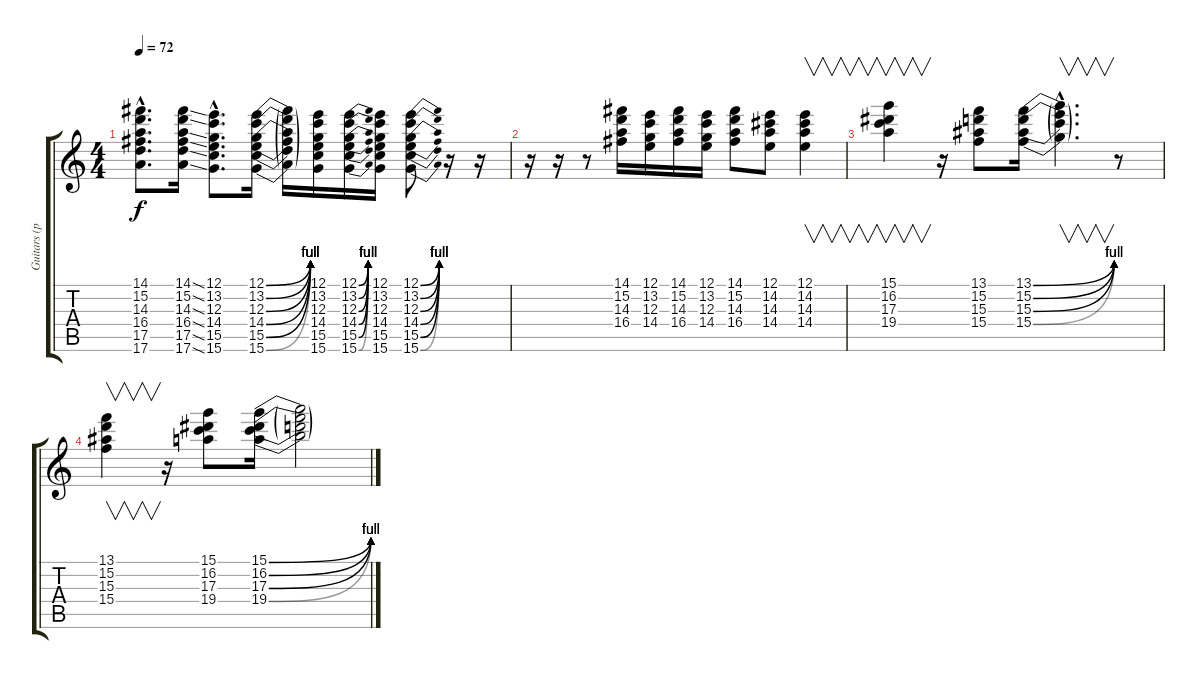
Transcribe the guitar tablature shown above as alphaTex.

\track ("Guitars (pan left)" "Guitars (p") {instrument distortionguitar}
\staff {score tabs}
\tuning (E4 B3 G3 D3 A2 E2) {hide}
\ts (4 4)
\tempo 72
\clef g2
\ks c
(14.1{hac} 15.2{hac} 14.3{hac} 16.4{hac} 17.5{hac} 17.6{hac}).8{d dy f instrument distortionguitar} (14.1{ss} 15.2{ss} 14.3{ss} 16.4{ss} 17.5{ss} 17.6{ss}).16 (12.1{hac} 13.2{hac} 12.3{hac} 14.4{hac} 15.5{hac} 15.6{hac}).8{d} (12.1{be (bend 0 0 60 4)} 13.2{be (bend 0 0 60 4)} 12.3{be (bend 0 0 60 4)} 14.4{be (bend 0 0 60 4)} 15.5{be (bend 0 0 60 4)} 15.6{be (bend 0 0 60 4)}).16 (12.1{t} 13.2{t} 12.3{t} 14.4{t} 15.5{t} 15.6{t}).16 (12.1 13.2 12.3 14.4 15.5 15.6).16 (12.1{be (bend 0 0 60 4)} 13.2{be (bend 0 0 60 4)} 12.3{be (bend 0 0 60 4)} 14.4{be (bend 0 0 60 4)} 15.5{be (bend 0 0 60 4)} 15.6{be (bend 0 0 60 4)}).16 (12.1 13.2 12.3 14.4 15.5 15.6).16 (12.1{be (bend 0 0 60 4)} 13.2{be (bend 0 0 60 4)} 12.3{be (bend 0 0 60 4)} 14.4{be (bend 0 0 60 4)} 15.5{be (bend 0 0 60 4)} 15.6{be (bend 0 0 60 4)}).8 r.16 r.16 |
r.16 r.16 r.8 (14.1 15.2 14.3 16.4).16 (12.1 13.2 12.3 14.4).16 (14.1 15.2 14.3 16.4).16 (12.1 13.2 12.3 14.4).16 (14.1 15.2 14.3 16.4).8 (12.1 14.2 14.3 14.4).8 (12.1 14.2 14.3 14.4).4{v} |
(15.1 16.2 17.3 19.4).4{v} r.16 (13.1 15.2 15.3 15.4).8 (13.1{be (bend 0 0 60 4)} 15.2{be (bend 0 0 60 4)} 15.3{be (bend 0 0 60 4)} 15.4{be (bend 0 0 60 4)}).16 (13.1{hac t} 15.2{hac t} 15.3{hac t} 15.4{hac t}).4{v d} r.8 |
(13.1 15.2 15.3 15.4).4{v} r.16 (15.1 16.2 17.3 19.4).8 (15.1{be (bend 0 0 60 4)} 16.2{be (bend 0 0 60 4)} 17.3{be (bend 0 0 60 4)} 19.4{be (bend 0 0 60 4)}).16 (15.1{t} 16.2{t} 17.3{t} 19.4{t}).2
